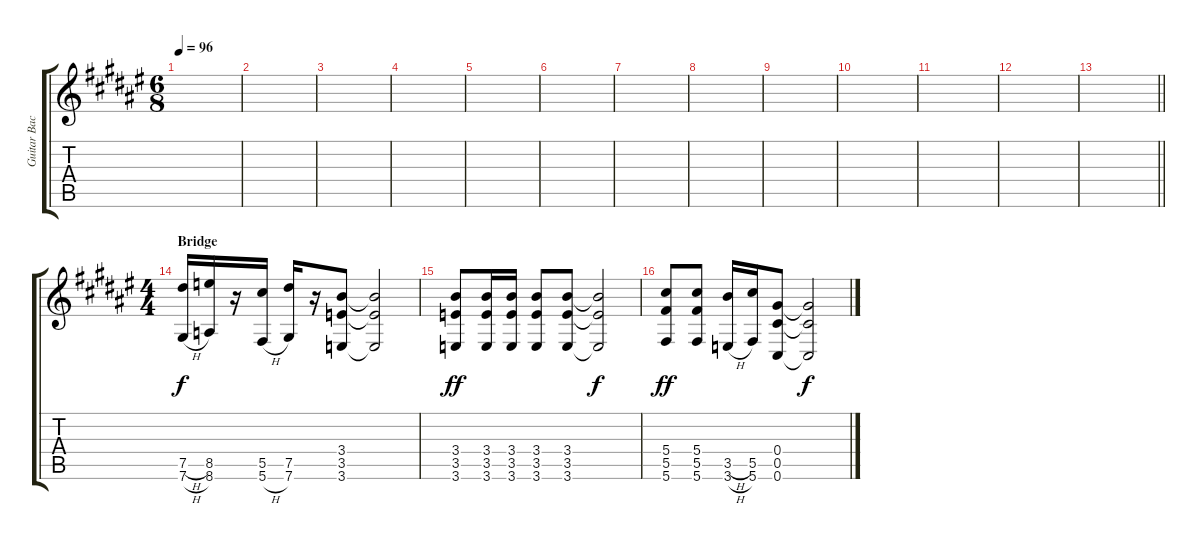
\track ("Guitar Backup" "Guitar Bac") {instrument overdrivenguitar}
\staff {score tabs}
\tuning (Eb4 Bb3 Gb3 Db3 Ab3 Db2) {hide}
\ts (6 8)
\tempo 96
\clef g2
\ks d#minor
|
|
|
|
|
|
|
|
|
|
|
|
\barLineRight lightlight
|
\ts (4 4)
\section ("" "Bridge")
(7.5{h} 7.6{h}).16 (8.5 8.6).16 r.16 (5.5 5.6{h}).16 (7.5 7.6).16 r.16 (3.4 3.5 3.6).8 (3.4{t} 3.5{t} 3.6{t}).2{dy f} |
(3.4 3.5 3.6).8{dy ff} (3.4 3.5 3.6).16 (3.4 3.5 3.6).16 (3.4 3.5 3.6).8 (3.4 3.5 3.6).8 (3.4{t} 3.5{t} 3.6{t}).2{dy f} |
(5.4 5.5 5.6).8{dy ff} (5.4 5.5 5.6).8 (3.5{h} 3.6{h}).16 (5.5 5.6).16 (0.4 0.5 0.6).8 (0.4{t} 0.5{t} 0.6{t}).2{dy f}
